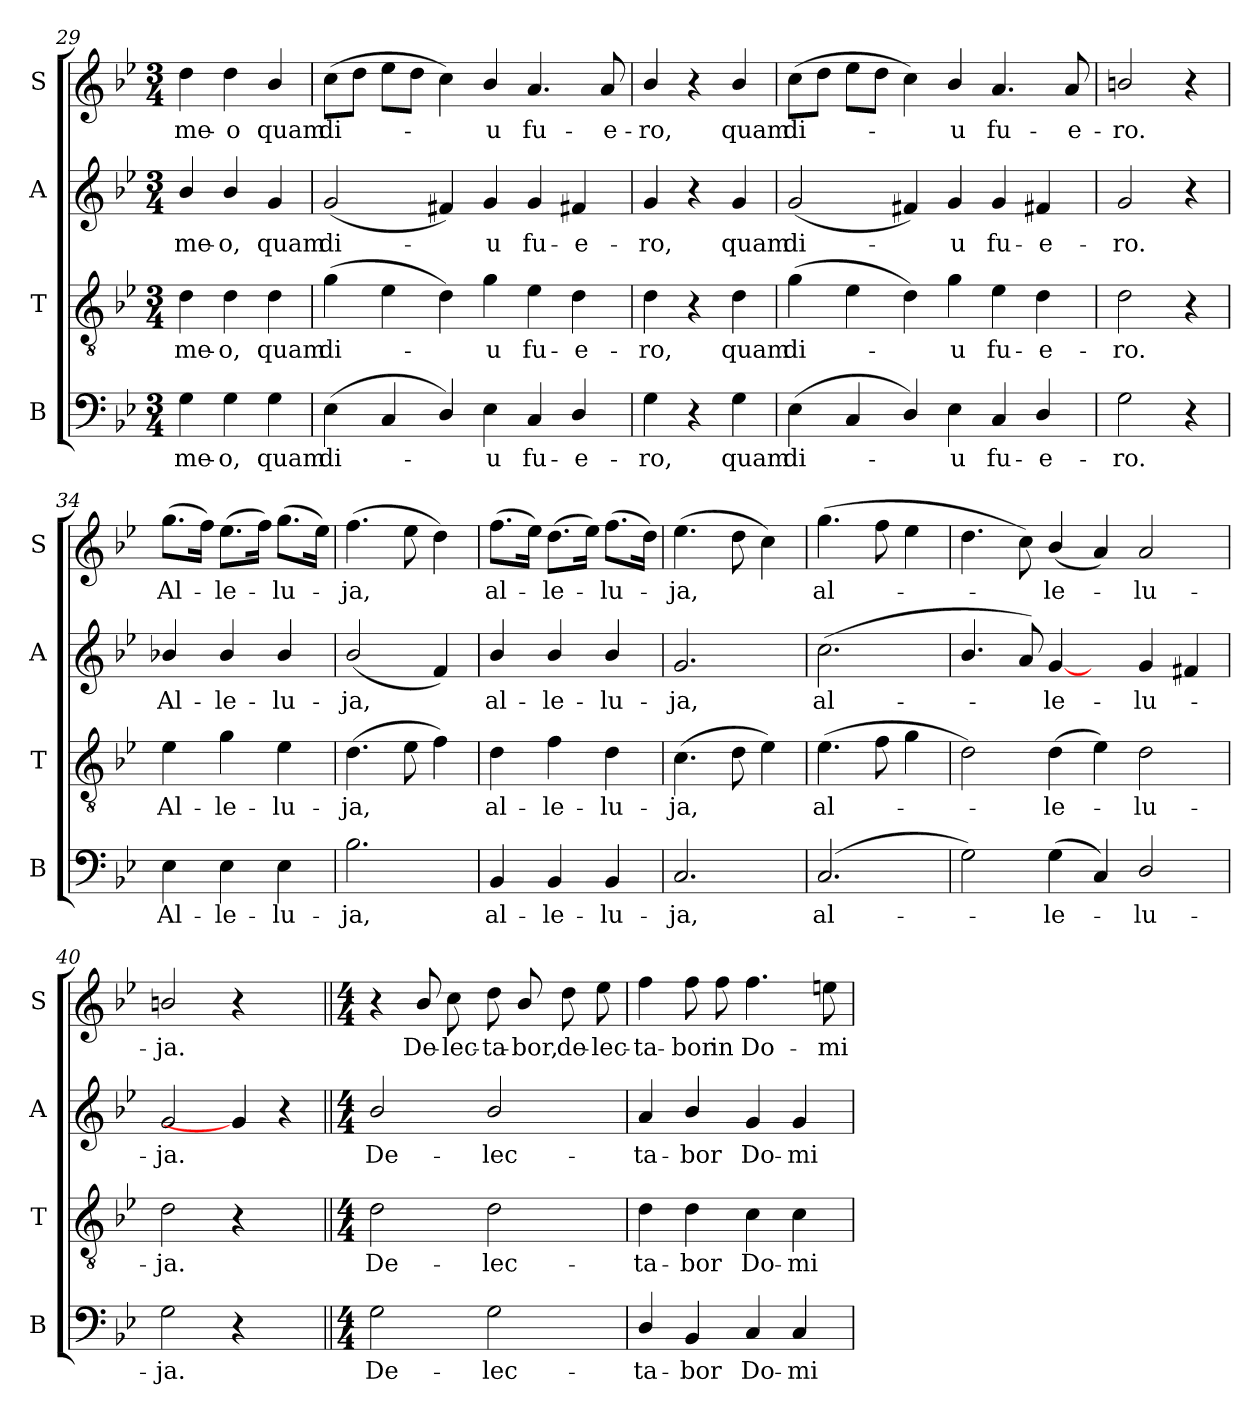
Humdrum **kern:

**kern	**text	**kern	**text	**kern	**text	**kern	**text
*part4	*part4	*part3	*part3	*part2	*part2	*part1	*part1
*staff4	*staff4	*staff3	*staff3	*staff2	*staff2	*staff1	*staff1
*I"B	*	*I"T	*	*I"A	*	*I"S	*
*I'B	*	*I'T	*	*I'A	*	*I'S	*
*clefF4	*	*clefGv2	*	*clefG2	*	*clefG2	*
*ITrd1c2	*	*ITrd1c2	*	*ITrd1c2	*	*ITrd1c2	*
*k[b-e-a-d-]	*	*k[b-e-a-d-]	*	*k[b-e-a-d-]	*	*k[b-e-a-d-]	*
*M3/4	*	*M3/4	*	*M3/4	*	*M3/4	*
=29	=29	=29	=29	=29	=29	=29	=29
4F\	me-	4c\	me-	4a-/	me-	4cc\	me-
4F\	-o,	4c\	-o,	4a-/	-o,	4cc\	-o
4F\	quam	4c\	quam	4f/	quam	4a-/	quam
=30	=30	=30	=30	=30	=30	=30	=30
(4D-\	di-	(4f\	di-	(2f/	di-	(8b-\L	di-
.	.	.	.	.	.	8cc\J	.
4BB-/	.	4d-\	.	.	.	8dd-\L	.
.	.	.	.	.	.	8cc\J	.
4C/)	.	4c\)	.	4en/)	.	4b-\)	.
4D-\	u	4f\	u	4f/	u	4a-/	-u
4BB-/	fu-	4d-\	fu-	4f/	fu-	4.g/	fu-
4C/	-e-	4c\	-e-	4en/	-e-	.	.
.	.	.	.	.	.	8g/	-e-
!!LO:LB:g=z
=31	=31	=31	=31	=31	=31	=31	=31
4F\	-ro,	4c\	-ro,	4f/	-ro,	4a-/	-ro,
4r	.	4r	.	4r	.	4r	.
4F\	quam	4c\	quam	4f/	quam	4a-/	quam
=32	=32	=32	=32	=32	=32	=32	=32
(4D-\	di-	(4f\	di-	(2f/	di-	(8b-\L	di-
.	.	.	.	.	.	8cc\J	.
4BB-/	.	4d-\	.	.	.	8dd-\L	.
.	.	.	.	.	.	8cc\J	.
4C/)	.	4c\)	.	4en/)	.	4b-\)	.
4D-\	-u	4f\	-u	4f/	-u	4a-/	-u
4BB-/	fu-	4d-\	fu-	4f/	fu-	4.g/	fu-
4C/	-e-	4c\	-e-	4en/	-e-	.	.
.	.	.	.	.	.	8g/	-e-
=33	=33	=33	=33	=33	=33	=33	=33
2F\	-ro.	2c\	-ro.	2f/	-ro.	2an/	-ro.
4r	.	4r	.	4r	.	4r	.
=34	=34	=34	=34	=34	=34	=34	=34
4D-\	Al-	4d-\	Al-	4a-X/	Al-	(8.ff\L	Al-
.	.	.	.	.	.	16ee-\Jk)	.
4D-\	-le-	4f\	-le-	4a-/	-le-	(8.dd-\L	-le-
.	.	.	.	.	.	16ee-\Jk)	.
4D-\	-lu-	4d-\	-lu-	4a-/	-lu-	(8.ff\L	-lu-
.	.	.	.	.	.	16dd-\Jk)	.
=35	=35	=35	=35	=35	=35	=35	=35
2.A-\	-ja,	(4.c\	-ja,	(2a-/	-ja,	(4.ee-\	-ja,
.	.	8d-\	.	.	.	8dd-\	.
.	.	4e-\)	.	4e-/)	.	4cc\)	.
!!LO:LB:g=z
=36	=36	=36	=36	=36	=36	=36	=36
4AA-/	al-	4c\	al-	4a-/	al-	(8.ee-\L	al-
.	.	.	.	.	.	16dd-\Jk)	.
4AA-/	-le-	4e-\	-le-	4a-/	-le-	(8.cc\L	-le-
.	.	.	.	.	.	16dd-\Jk)	.
4AA-/	-lu-	4c\	-lu-	4a-/	-lu-	(8.ee-\L	-lu-
.	.	.	.	.	.	16cc\Jk)	.
=37	=37	=37	=37	=37	=37	=37	=37
2.BB-/	-ja,	(4.B-\	-ja,	2.f/	-ja,	(4.dd-\	-ja,
.	.	8c\	.	.	.	8cc\	.
.	.	4d-\)	.	.	.	4b-\)	.
=38	=38	=38	=38	=38	=38	=38	=38
(2.BB-/	al-	(4.d-\	al-	(2.b-\	al-	(4.ff\	al-
.	.	8e-\	.	.	.	8ee-\	.
.	.	4f\	.	.	.	4dd-\	.
=39	=39	=39	=39	=39	=39	=39	=39
2F\)	.	2c\)	.	4.a-/	.	4.cc\	.
.	.	.	.	8g/)	.	8b-\)	.
(4F\	-le-	(4c\	-le-	[4f/	-le-	(4a-/	-le-
4BB-/)	.	4d-\)	.	4ryy	.	4g/)	.
2C/	-lu-	2c\	-lu-	4f/	-lu-	2g/	-lu-
.	.	.	.	4en/	.	.	.
=40	=40	=40	=40	=40	=40	=40	=40
2F\	-ja.	2c\	-ja.	2f/	-ja.	2an/	-ja.
4r	.	4r	.	4f/]	.	4r	.
4ryy	.	4ryy	.	4r	.	4ryy	.
!!LO:PB:g=z
=41||	=41||	=41||	=41||	=41||	=41||	=41||	=41||
*M4/4	*	*M4/4	*	*M4/4	*	*M4/4	*
2F\	De-	2c\	De-	2a-/	De-	4r	.
.	.	.	.	.	.	8a-/	De-
.	.	.	.	.	.	8b-\	-lec-
2F\	-lec-	2c\	-lec-	2a-/	-lec-	8cc\	-ta-
.	.	.	.	.	.	8a-/	-bor,
.	.	.	.	.	.	8cc\	de-
.	.	.	.	.	.	8dd-\	-lec-
=42	=42	=42	=42	=42	=42	=42	=42
4C/	-ta-	4c\	-ta-	4g/	-ta-	4ee-\	-ta-
4AA-/	-bor	4c\	-bor	4a-/	-bor	8ee-\	-bor
.	.	.	.	.	.	8ee-\	in
4BB-/	Do-	4B-\	Do-	4f/	Do-	4.ee-\	Do-
4BB-/	-mi-	4B-\	-mi-	4f/	-mi-	.	.
.	.	.	.	.	.	8ddn\	-mi-
=	=	=	=	=	=	=	=
*-	*-	*-	*-	*-	*-	*-	*-
